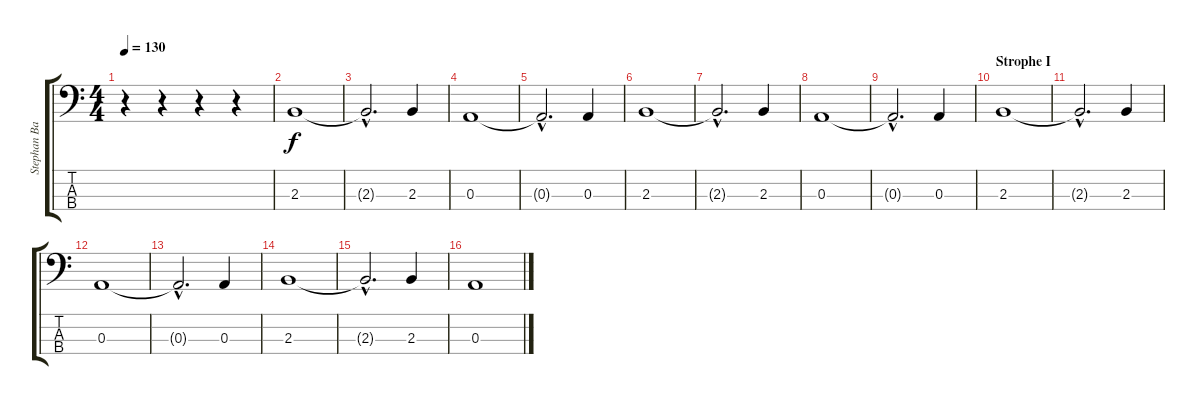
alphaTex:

\track ("Stephan Bass" "Stephan Ba") {instrument electricbassfinger}
\staff {score tabs}
\tuning (G2 D2 A1 E1) {hide}
\ts (4 4)
\tempo 130
\clef f4
\ks c
r.4{dy f instrument electricbassfinger} r.4 r.4 r.4 |
2.3.1 |
2.3{hac t}.2{d} 2.3.4 |
0.3.1 |
0.3{hac t}.2{d} 0.3.4 |
2.3.1 |
2.3{hac t}.2{d} 2.3.4 |
0.3.1 |
0.3{hac t}.2{d} 0.3.4 |
\section ("" "Strophe I")
2.3.1 |
2.3{hac t}.2{d} 2.3.4 |
0.3.1 |
0.3{hac t}.2{d} 0.3.4 |
2.3.1 |
2.3{hac t}.2{d} 2.3.4 |
0.3.1
